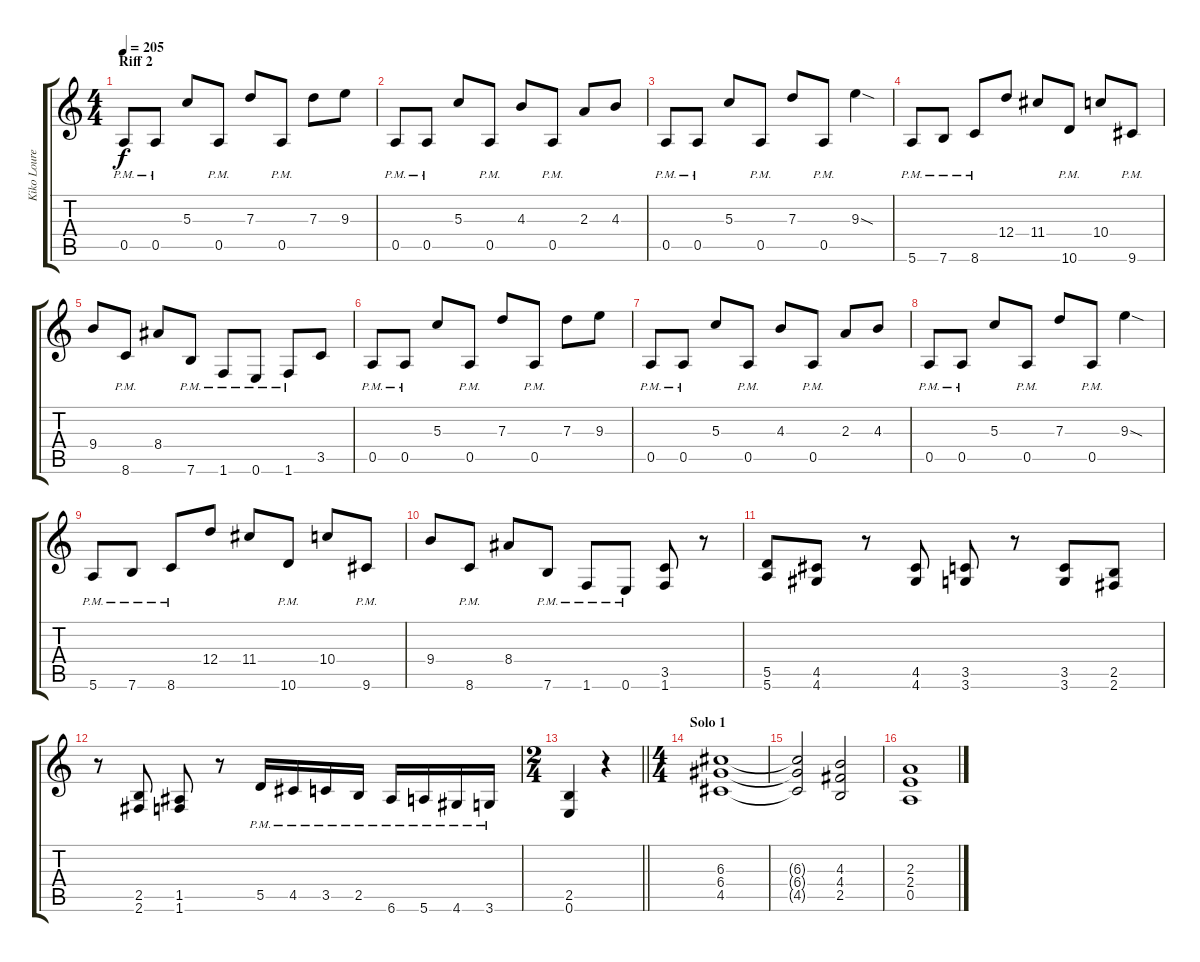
\track ("Kiko Loureiro" "Kiko Loure") {instrument distortionguitar}
\staff {score tabs}
\tuning (E4 B3 G3 D3 A2 E2) {hide}
\ts (4 4)
\section ("" "Riff 2")
\tempo 205
\clef g2
\ks c
0.5{pm}.8{dy f} 0.5{pm}.8 5.3.8 0.5{pm}.8 7.3.8 0.5{pm}.8 7.3.8 9.3.8 |
0.5{pm}.8 0.5{pm}.8 5.3.8 0.5{pm}.8 4.3.8 0.5{pm}.8 2.3.8 4.3.8 |
0.5{pm}.8 0.5{pm}.8 5.3.8 0.5{pm}.8 7.3.8 0.5{pm}.8 9.3{sod}.4 |
5.6{pm}.8 7.6{pm}.8 8.6{pm}.8 12.4.8 11.4.8 10.6{pm}.8 10.4.8 9.6{pm}.8 |
9.4.8 8.6{pm}.8 8.4.8 7.6{pm}.8 1.6{pm}.8 0.6{pm}.8 1.6{pm}.8 3.5.8 |
0.5{pm}.8 0.5{pm}.8 5.3.8 0.5{pm}.8 7.3.8 0.5{pm}.8 7.3.8 9.3.8 |
0.5{pm}.8 0.5{pm}.8 5.3.8 0.5{pm}.8 4.3.8 0.5{pm}.8 2.3.8 4.3.8 |
0.5{pm}.8 0.5{pm}.8 5.3.8 0.5{pm}.8 7.3.8 0.5{pm}.8 9.3{sod}.4 |
5.6{pm}.8 7.6{pm}.8 8.6{pm}.8 12.4.8 11.4.8 10.6{pm}.8 10.4.8 9.6{pm}.8 |
9.4.8 8.6{pm}.8 8.4.8 7.6{pm}.8 1.6{pm}.8 0.6{pm}.8 (3.5 1.6).8 r.8 |
(5.5 5.6).8 (4.5 4.6).8 r.8 (4.5 4.6).8 (3.5 3.6).8 r.8 (3.5 3.6).8 (2.5 2.6).8 |
r.8 (2.5 2.6).8 (1.5 1.6).8 r.8 5.5{pm}.16 4.5{pm}.16 3.5{pm}.16 2.5{pm}.16 6.6{pm}.16 5.6{pm}.16 4.6{pm}.16 3.6{pm}.16 |
\ts (2 4)
\barLineRight lightlight
(2.5 0.6).4 r.4 |
\ts (4 4)
\section ("" "Solo 1")
(6.3 6.4 4.5).1{volume 12} |
(6.3{t} 6.4{t} 4.5{t}).2 (4.3 4.4 2.5).2 |
(2.3 2.4 0.5).1
